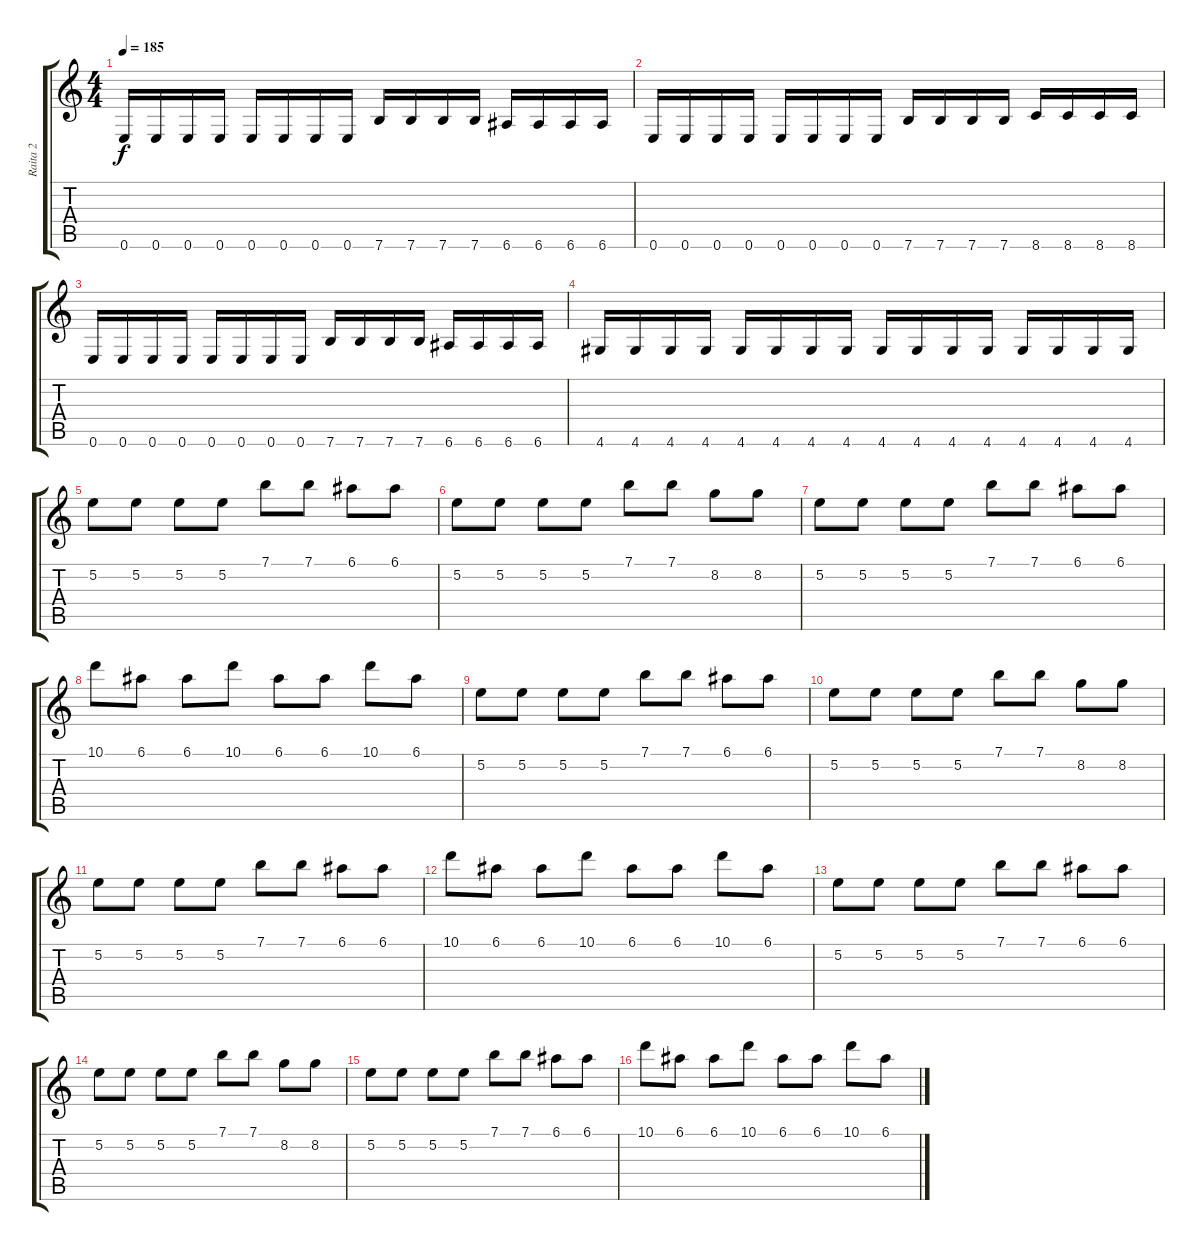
\track ("Raita 2" "Raita 2") {instrument distortionguitar}
\staff {score tabs}
\tuning (E4 B3 G3 D3 A2 E2) {hide}
\ts (4 4)
\tempo 185
\clef g2
\ks c
0.6.16{dy f} 0.6.16 0.6.16 0.6.16 0.6.16 0.6.16 0.6.16 0.6.16 7.6.16 7.6.16 7.6.16 7.6.16 6.6.16 6.6.16 6.6.16 6.6.16 |
0.6.16 0.6.16 0.6.16 0.6.16 0.6.16 0.6.16 0.6.16 0.6.16 7.6.16 7.6.16 7.6.16 7.6.16 8.6.16 8.6.16 8.6.16 8.6.16 |
0.6.16 0.6.16 0.6.16 0.6.16 0.6.16 0.6.16 0.6.16 0.6.16 7.6.16 7.6.16 7.6.16 7.6.16 6.6.16 6.6.16 6.6.16 6.6.16 |
4.6.16 4.6.16 4.6.16 4.6.16 4.6.16 4.6.16 4.6.16 4.6.16 4.6.16 4.6.16 4.6.16 4.6.16 4.6.16 4.6.16 4.6.16 4.6.16 |
5.2.8 5.2.8 5.2.8 5.2.8 7.1.8 7.1.8 6.1.8 6.1.8 |
5.2.8 5.2.8 5.2.8 5.2.8 7.1.8 7.1.8 8.2.8 8.2.8 |
5.2.8 5.2.8 5.2.8 5.2.8 7.1.8 7.1.8 6.1.8 6.1.8 |
10.1.8 6.1.8 6.1.8 10.1.8 6.1.8 6.1.8 10.1.8 6.1.8 |
5.2.8 5.2.8 5.2.8 5.2.8 7.1.8 7.1.8 6.1.8 6.1.8 |
5.2.8 5.2.8 5.2.8 5.2.8 7.1.8 7.1.8 8.2.8 8.2.8 |
5.2.8 5.2.8 5.2.8 5.2.8 7.1.8 7.1.8 6.1.8 6.1.8 |
10.1.8 6.1.8 6.1.8 10.1.8 6.1.8 6.1.8 10.1.8 6.1.8 |
5.2.8 5.2.8 5.2.8 5.2.8 7.1.8 7.1.8 6.1.8 6.1.8 |
5.2.8 5.2.8 5.2.8 5.2.8 7.1.8 7.1.8 8.2.8 8.2.8 |
5.2.8 5.2.8 5.2.8 5.2.8 7.1.8 7.1.8 6.1.8 6.1.8 |
10.1.8 6.1.8 6.1.8 10.1.8 6.1.8 6.1.8 10.1.8 6.1.8
